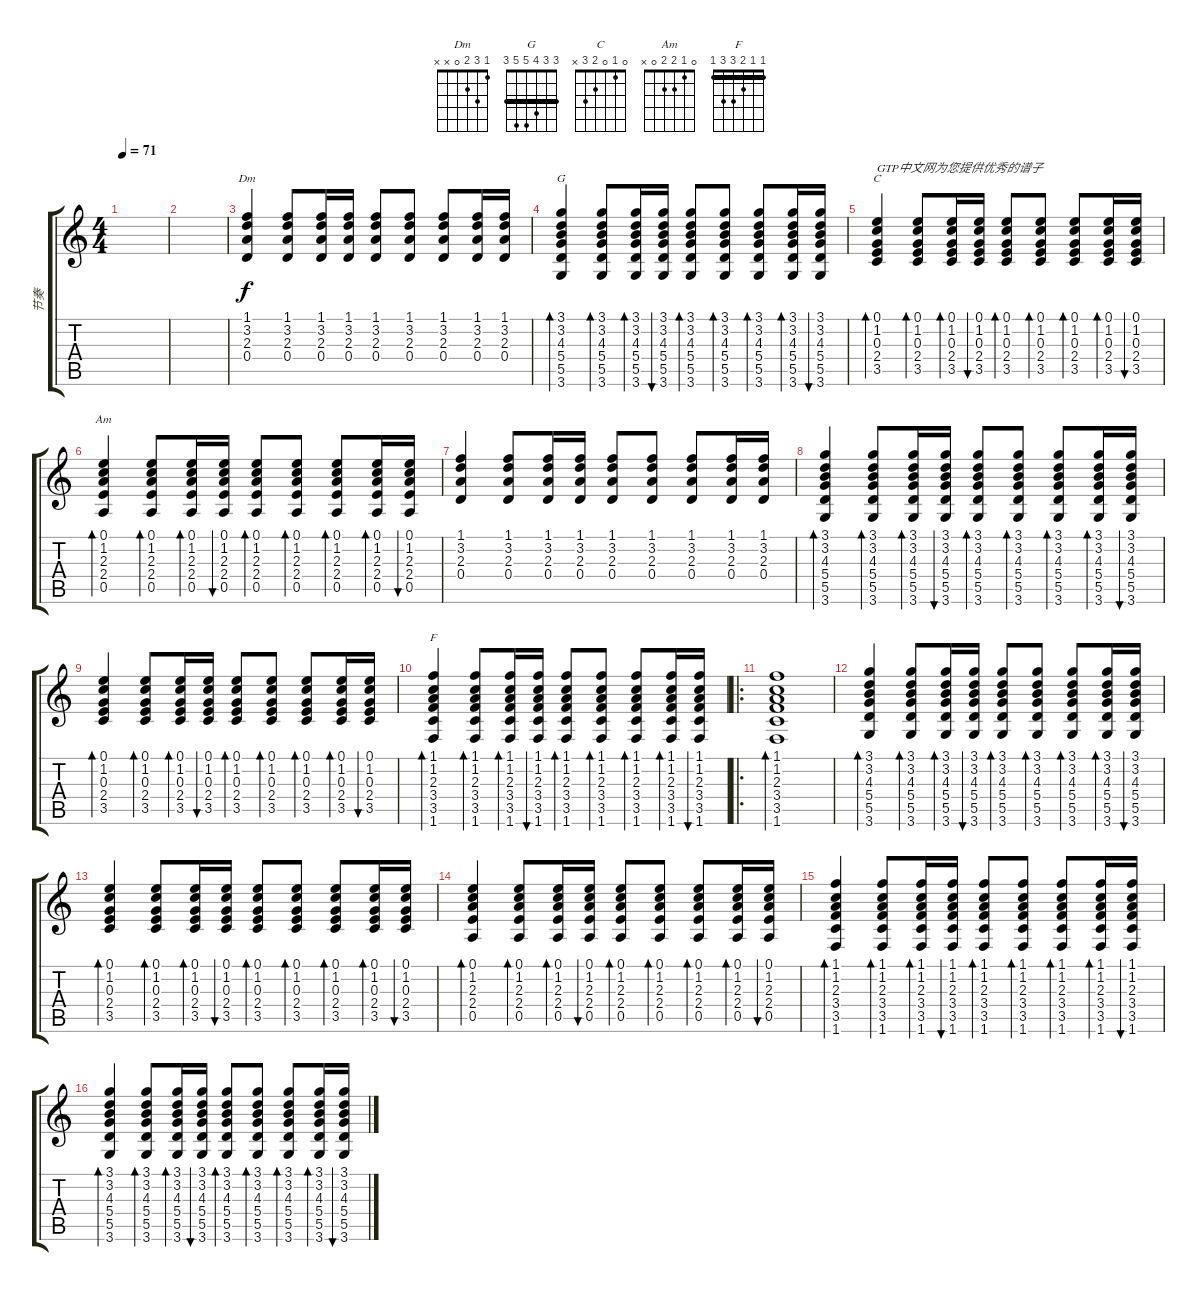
\track ("节奏" "节奏") {instrument acousticguitarnylon}
\staff {score tabs}
\tuning (E4 B3 G3 D3 A2 E2) {hide}
\chord ("Dm" 1 3 2 0 x x)
\chord ("G" 3 3 4 5 5 3) {barre 3}
\chord ("C" 0 1 0 2 3 x)
\chord ("Am" 0 1 2 2 0 x)
\chord ("F" 1 1 2 3 3 1) {barre 1}
\ts (4 4)
\tempo 71
\clef g2
\ks c
|
|
(1.1 3.2 2.3 0.4).4{ch "Dm"} (1.1 3.2 2.3 0.4).8 (1.1 3.2 2.3 0.4).16 (1.1 3.2 2.3 0.4).16 (1.1 3.2 2.3 0.4).8 (1.1 3.2 2.3 0.4).8 (1.1 3.2 2.3 0.4).8 (1.1 3.2 2.3 0.4).16 (1.1 3.2 2.3 0.4).16 |
(3.1 3.2 4.3 5.4 5.5 3.6).4{bd 60 ch "G"} (3.1 3.2 4.3 5.4 5.5 3.6).8{bd 60} (3.1 3.2 4.3 5.4 5.5 3.6).16{bd 60} (3.1 3.2 4.3 5.4 5.5 3.6).16{bu 60} (3.1 3.2 4.3 5.4 5.5 3.6).8{bd 60} (3.1 3.2 4.3 5.4 5.5 3.6).8{bd 60} (3.1 3.2 4.3 5.4 5.5 3.6).8{bd 60} (3.1 3.2 4.3 5.4 5.5 3.6).16{bd 60} (3.1 3.2 4.3 5.4 5.5 3.6).16{bu 60} |
(0.1 1.2 0.3 2.4 3.5).4{bd 60 ch "C" txt "GTP中文网为您提供优秀的谱子"} (0.1 1.2 0.3 2.4 3.5).8{bd 60} (0.1 1.2 0.3 2.4 3.5).16{bd 60} (0.1 1.2 0.3 2.4 3.5).16{bu 60} (0.1 1.2 0.3 2.4 3.5).8{bd 60} (0.1 1.2 0.3 2.4 3.5).8{bd 60} (0.1 1.2 0.3 2.4 3.5).8{bd 60} (0.1 1.2 0.3 2.4 3.5).16{bd 60} (0.1 1.2 0.3 2.4 3.5).16{bu 60} |
(0.1 1.2 2.3 2.4 0.5).4{bd 60 ch "Am"} (0.1 1.2 2.3 2.4 0.5).8{bd 60} (0.1 1.2 2.3 2.4 0.5).16{bd 60} (0.1 1.2 2.3 2.4 0.5).16{bu 60} (0.1 1.2 2.3 2.4 0.5).8{bd 60} (0.1 1.2 2.3 2.4 0.5).8{bd 60} (0.1 1.2 2.3 2.4 0.5).8{bd 60} (0.1 1.2 2.3 2.4 0.5).16{bd 60} (0.1 1.2 2.3 2.4 0.5).16{bu 60} |
(1.1 3.2 2.3 0.4).4 (1.1 3.2 2.3 0.4).8 (1.1 3.2 2.3 0.4).16 (1.1 3.2 2.3 0.4).16 (1.1 3.2 2.3 0.4).8 (1.1 3.2 2.3 0.4).8 (1.1 3.2 2.3 0.4).8 (1.1 3.2 2.3 0.4).16 (1.1 3.2 2.3 0.4).16 |
(3.1 3.2 4.3 5.4 5.5 3.6).4{bd 60} (3.1 3.2 4.3 5.4 5.5 3.6).8{bd 60} (3.1 3.2 4.3 5.4 5.5 3.6).16{bd 60} (3.1 3.2 4.3 5.4 5.5 3.6).16{bu 60} (3.1 3.2 4.3 5.4 5.5 3.6).8{bd 60} (3.1 3.2 4.3 5.4 5.5 3.6).8{bd 60} (3.1 3.2 4.3 5.4 5.5 3.6).8{bd 60} (3.1 3.2 4.3 5.4 5.5 3.6).16{bd 60} (3.1 3.2 4.3 5.4 5.5 3.6).16{bu 60} |
(0.1 1.2 0.3 2.4 3.5).4{bd 60} (0.1 1.2 0.3 2.4 3.5).8{bd 60} (0.1 1.2 0.3 2.4 3.5).16{bd 60} (0.1 1.2 0.3 2.4 3.5).16{bu 60} (0.1 1.2 0.3 2.4 3.5).8{bd 60} (0.1 1.2 0.3 2.4 3.5).8{bd 60} (0.1 1.2 0.3 2.4 3.5).8{bd 60} (0.1 1.2 0.3 2.4 3.5).16{bd 60} (0.1 1.2 0.3 2.4 3.5).16{bu 60} |
(1.1 1.2 2.3 3.4 3.5 1.6).4{bd 60 ch "F"} (1.1 1.2 2.3 3.4 3.5 1.6).8{bd 60} (1.1 1.2 2.3 3.4 3.5 1.6).16{bd 60} (1.1 1.2 2.3 3.4 3.5 1.6).16{bu 60} (1.1 1.2 2.3 3.4 3.5 1.6).8{bd 60} (1.1 1.2 2.3 3.4 3.5 1.6).8{bd 60} (1.1 1.2 2.3 3.4 3.5 1.6).8{bd 60} (1.1 1.2 2.3 3.4 3.5 1.6).16{bd 60} (1.1 1.2 2.3 3.4 3.5 1.6).16{bu 60} |
\ro
(1.1 1.2 2.3 3.4 3.5 1.6).1{bd 60} |
(3.1 3.2 4.3 5.4 5.5 3.6).4{bd 60} (3.1 3.2 4.3 5.4 5.5 3.6).8{bd 60} (3.1 3.2 4.3 5.4 5.5 3.6).16{bd 60} (3.1 3.2 4.3 5.4 5.5 3.6).16{bu 60} (3.1 3.2 4.3 5.4 5.5 3.6).8{bd 60} (3.1 3.2 4.3 5.4 5.5 3.6).8{bd 60} (3.1 3.2 4.3 5.4 5.5 3.6).8{bd 60} (3.1 3.2 4.3 5.4 5.5 3.6).16{bd 60} (3.1 3.2 4.3 5.4 5.5 3.6).16{bu 60} |
(0.1 1.2 0.3 2.4 3.5).4{bd 60} (0.1 1.2 0.3 2.4 3.5).8{bd 60} (0.1 1.2 0.3 2.4 3.5).16{bd 60} (0.1 1.2 0.3 2.4 3.5).16{bu 60} (0.1 1.2 0.3 2.4 3.5).8{bd 60} (0.1 1.2 0.3 2.4 3.5).8{bd 60} (0.1 1.2 0.3 2.4 3.5).8{bd 60} (0.1 1.2 0.3 2.4 3.5).16{bd 60} (0.1 1.2 0.3 2.4 3.5).16{bu 60} |
(0.1 1.2 2.3 2.4 0.5).4{bd 60} (0.1 1.2 2.3 2.4 0.5).8{bd 60} (0.1 1.2 2.3 2.4 0.5).16{bd 60} (0.1 1.2 2.3 2.4 0.5).16{bu 60} (0.1 1.2 2.3 2.4 0.5).8{bd 60} (0.1 1.2 2.3 2.4 0.5).8{bd 60} (0.1 1.2 2.3 2.4 0.5).8{bd 60} (0.1 1.2 2.3 2.4 0.5).16{bd 60} (0.1 1.2 2.3 2.4 0.5).16{bu 60} |
(1.1 1.2 2.3 3.4 3.5 1.6).4{bd 60} (1.1 1.2 2.3 3.4 3.5 1.6).8{bd 60} (1.1 1.2 2.3 3.4 3.5 1.6).16{bd 60} (1.1 1.2 2.3 3.4 3.5 1.6).16{bu 60} (1.1 1.2 2.3 3.4 3.5 1.6).8{bd 60} (1.1 1.2 2.3 3.4 3.5 1.6).8{bd 60} (1.1 1.2 2.3 3.4 3.5 1.6).8{bd 60} (1.1 1.2 2.3 3.4 3.5 1.6).16{bd 60} (1.1 1.2 2.3 3.4 3.5 1.6).16{bu 60} |
(3.1 3.2 4.3 5.4 5.5 3.6).4{bd 60} (3.1 3.2 4.3 5.4 5.5 3.6).8{bd 60} (3.1 3.2 4.3 5.4 5.5 3.6).16{bd 60} (3.1 3.2 4.3 5.4 5.5 3.6).16{bu 60} (3.1 3.2 4.3 5.4 5.5 3.6).8{bd 60} (3.1 3.2 4.3 5.4 5.5 3.6).8{bd 60} (3.1 3.2 4.3 5.4 5.5 3.6).8{bd 60} (3.1 3.2 4.3 5.4 5.5 3.6).16{bd 60} (3.1 3.2 4.3 5.4 5.5 3.6).16{bu 60}
